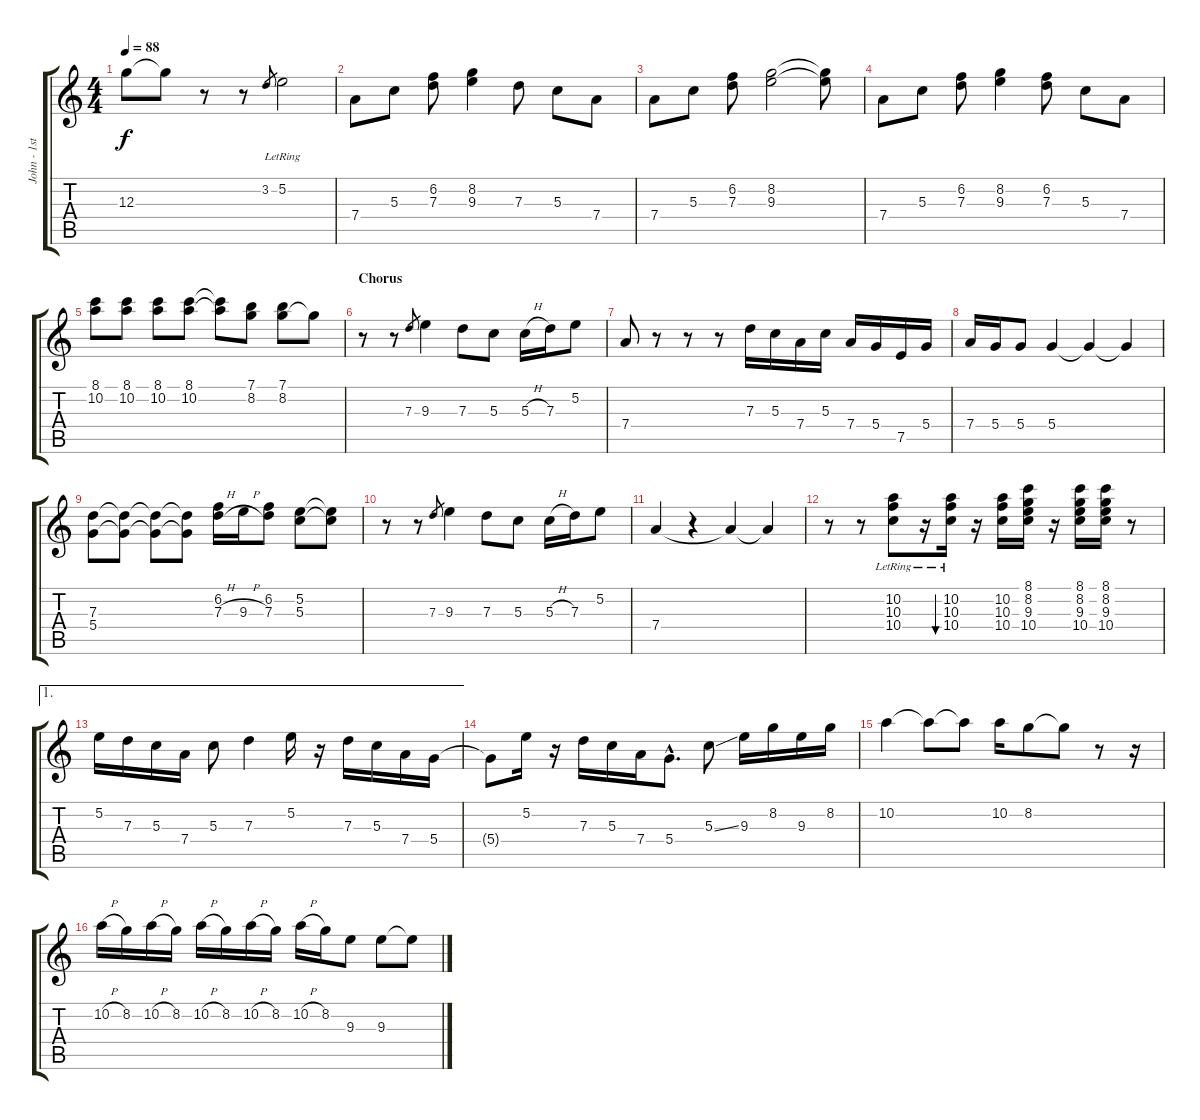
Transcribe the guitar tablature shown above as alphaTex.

\track ("John - 1st Electric" "John - 1st") {instrument electricguitarclean}
\staff {score tabs}
\tuning (E4 B3 G3 D3 A2 E2) {hide}
\ts (4 4)
\tempo 88
\clef g2
\ks c
12.3.8{dy f} 12.3{t}.8 r.8 r.8 3.2.8{gr} 5.2{lr}.2 |
7.4.8 5.3.8 (6.2 7.3).8 (8.2 9.3).4 7.3.8 5.3.8 7.4.8 |
7.4.8 5.3.8 (6.2 7.3).8 (8.2 9.3).2 (8.2{t} 9.3{t}).8 |
7.4.8 5.3.8 (6.2 7.3).8 (8.2 9.3).4 (6.2 7.3).8 5.3.8 7.4.8 |
(8.1 10.2).8 (8.1 10.2).8 (8.1 10.2).8 (8.1 10.2).8 (8.1{t} 10.2{t}).8 (7.1 8.2).8 (7.1 8.2).8 8.2{t}.8 |
\section ("" "Chorus")
r.8 r.8 7.3.8{gr} 9.3.4 7.3.8 5.3.8 5.3{h}.16 7.3.16 5.2.8 |
7.4.8 r.8 r.8 r.8 7.3.16 5.3.16 7.4.16 5.3.16 7.4.16 5.4.16 7.5.16 5.4.16 |
7.4.16 5.4.16 5.4.8 5.4.4 5.4{t}.4 5.4{t}.4 |
(7.3 5.4).8 (7.3{t} 5.4{t}).8 (7.3{t} 5.4{t}).8 (7.3{t} 5.4{t}).8 (6.2 7.3{h}).16 9.3{h}.16 (6.2 7.3).8 (5.2 5.3).8 (5.2{t} 5.3{t}).8 |
r.8 r.8 7.3.8{gr} 9.3.4 7.3.8 5.3.8 5.3{h}.16 7.3.16 5.2.8 |
7.4.4 r.4 7.4{t}.4 7.4{t}.4 |
r.8 r.8 (10.2{lr} 10.3{lr} 10.4{lr}).8 r.16 (10.2{lr} 10.3{lr} 10.4{lr}).16{bu 60} r.16 (10.2 10.3 10.4).16 (8.1 8.2 9.3 10.4).16 r.16 (8.1 8.2 9.3 10.4).16 (8.1 8.2 9.3 10.4).16 r.8 |
\ae 1
5.2.16 7.3.16 5.3.16 7.4.16 5.3.8 7.3.4 5.2.16 r.16 7.3.16 5.3.16 7.4.16 5.4.16 |
5.4{t}.8 5.2.16 r.16 7.3.16 5.3.16 7.4.16 5.4{hac}.8{d} 5.3{ss}.8 9.3.16 8.2.16 9.3.16 8.2.16 |
10.2.4 10.2{t}.8 10.2{t}.8 10.2.16 8.2.8 8.2{t}.8 r.8 r.16 |
10.2{h}.16 8.2.16 10.2{h}.16 8.2.16 10.2{h}.16 8.2.16 10.2{h}.16 8.2.16 10.2{h}.16 8.2.16 9.3.8 9.3.8 9.3{t}.8
